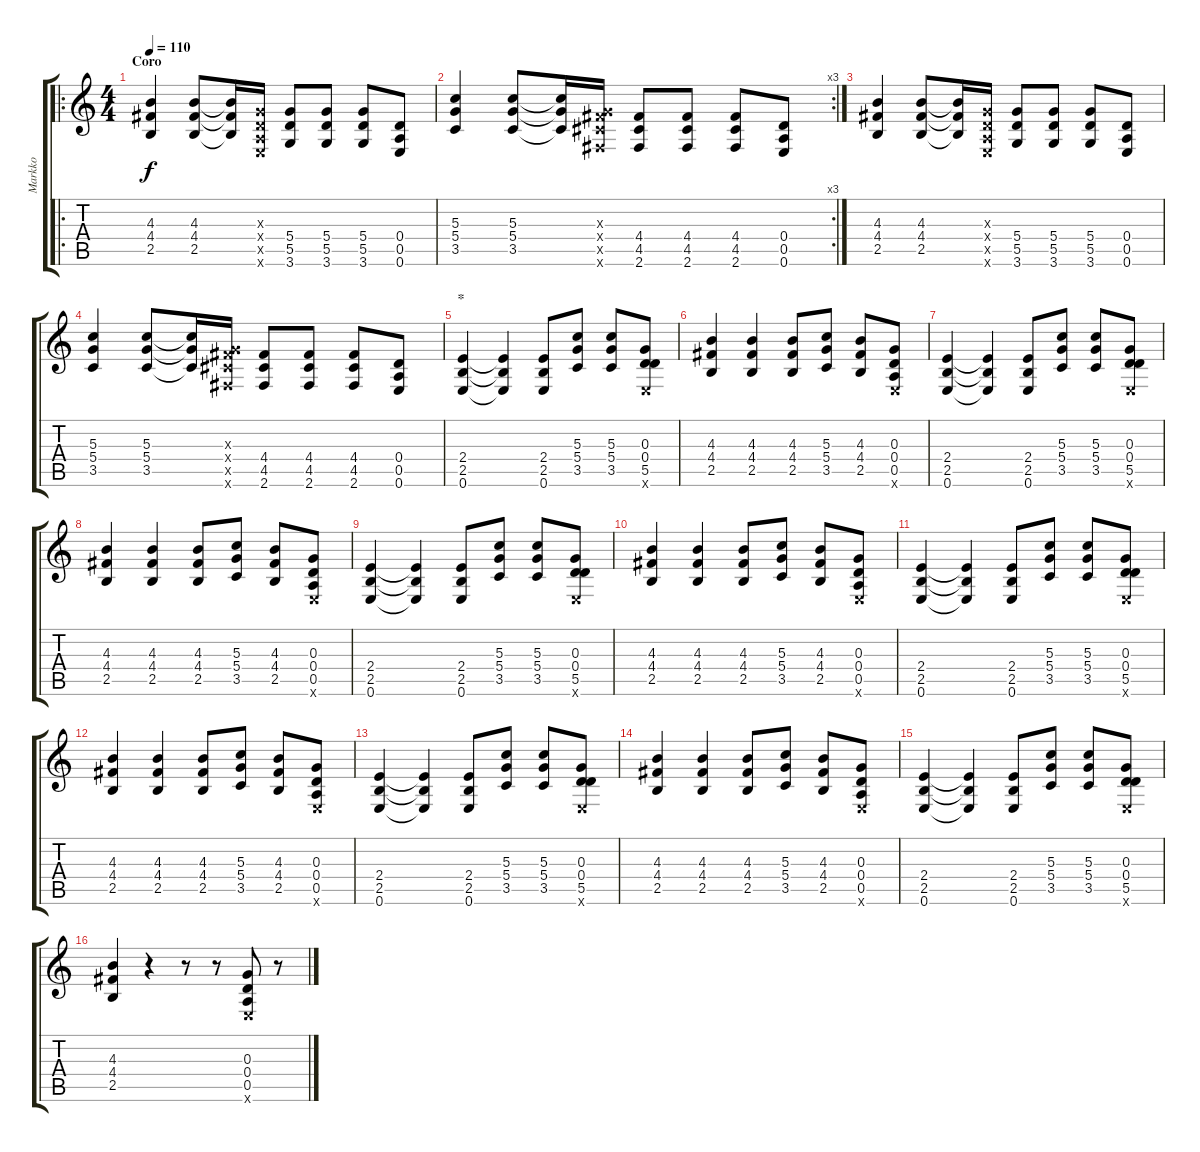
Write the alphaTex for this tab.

\track ("Markko " "Markko ") {instrument overdrivenguitar}
\staff {score tabs}
\tuning (E4 B3 G3 D3 A2 E2) {hide}
\ro
\ts (4 4)
\section ("" "Coro")
\tempo 110
\clef g2
\ks c
(4.3 4.4 2.5).4{dy f instrument overdrivenguitar} (4.3 4.4 2.5).8 (4.3{t} 4.4{t} 2.5{t}).16 (0.3{x} 0.4{x} 0.5{x} 0.6{x}).16 (5.4 5.5 3.6).8 (5.4 5.5 3.6).8 (5.4 5.5 3.6).8 (0.4 0.5 0.6).8 |
\rc 3
(5.3 5.4 3.5).4 (5.3 5.4 3.5).8 (5.3{t} 5.4{t} 3.5{t}).16 (0.3{x} 4.4{x} 4.5{x} 2.6{x}).16 (4.4 4.5 2.6).8 (4.4 4.5 2.6).8 (4.4 4.5 2.6).8 (0.4 0.5 0.6).8 |
(4.3 4.4 2.5).4{instrument overdrivenguitar} (4.3 4.4 2.5).8 (4.3{t} 4.4{t} 2.5{t}).16 (0.3{x} 0.4{x} 0.5{x} 0.6{x}).16 (5.4 5.5 3.6).8 (5.4 5.5 3.6).8 (5.4 5.5 3.6).8 (0.4 0.5 0.6).8 |
(5.3 5.4 3.5).4 (5.3 5.4 3.5).8 (5.3{t} 5.4{t} 3.5{t}).16 (0.3{x} 4.4{x} 4.5{x} 2.6{x}).16 (4.4 4.5 2.6).8 (4.4 4.5 2.6).8 (4.4 4.5 2.6).8 (0.4 0.5 0.6).8 |
\section ("" "*")
(2.4 2.5 0.6).4 (2.4{t} 2.5{t} 0.6{t}).4 (2.4 2.5 0.6).8 (5.3 5.4 3.5).8 (5.3 5.4 3.5).8 (0.3 0.4 5.5 0.6{x}).8 |
(4.3 4.4 2.5).4 (4.3 4.4 2.5).4 (4.3 4.4 2.5).8 (5.3 5.4 3.5).8 (4.3 4.4 2.5).8 (0.3 0.4 0.5 0.6{x}).8 |
(2.4 2.5 0.6).4 (2.4{t} 2.5{t} 0.6{t}).4 (2.4 2.5 0.6).8 (5.3 5.4 3.5).8 (5.3 5.4 3.5).8 (0.3 0.4 5.5 0.6{x}).8 |
(4.3 4.4 2.5).4 (4.3 4.4 2.5).4 (4.3 4.4 2.5).8 (5.3 5.4 3.5).8 (4.3 4.4 2.5).8 (0.3 0.4 0.5 0.6{x}).8 |
(2.4 2.5 0.6).4 (2.4{t} 2.5{t} 0.6{t}).4 (2.4 2.5 0.6).8 (5.3 5.4 3.5).8 (5.3 5.4 3.5).8 (0.3 0.4 5.5 0.6{x}).8 |
(4.3 4.4 2.5).4 (4.3 4.4 2.5).4 (4.3 4.4 2.5).8 (5.3 5.4 3.5).8 (4.3 4.4 2.5).8 (0.3 0.4 0.5 0.6{x}).8 |
(2.4 2.5 0.6).4 (2.4{t} 2.5{t} 0.6{t}).4 (2.4 2.5 0.6).8 (5.3 5.4 3.5).8 (5.3 5.4 3.5).8 (0.3 0.4 5.5 0.6{x}).8 |
(4.3 4.4 2.5).4 (4.3 4.4 2.5).4 (4.3 4.4 2.5).8 (5.3 5.4 3.5).8 (4.3 4.4 2.5).8 (0.3 0.4 0.5 0.6{x}).8 |
(2.4 2.5 0.6).4 (2.4{t} 2.5{t} 0.6{t}).4 (2.4 2.5 0.6).8 (5.3 5.4 3.5).8 (5.3 5.4 3.5).8 (0.3 0.4 5.5 0.6{x}).8 |
(4.3 4.4 2.5).4 (4.3 4.4 2.5).4 (4.3 4.4 2.5).8 (5.3 5.4 3.5).8 (4.3 4.4 2.5).8 (0.3 0.4 0.5 0.6{x}).8 |
(2.4 2.5 0.6).4 (2.4{t} 2.5{t} 0.6{t}).4 (2.4 2.5 0.6).8 (5.3 5.4 3.5).8 (5.3 5.4 3.5).8 (0.3 0.4 5.5 0.6{x}).8 |
(4.3 4.4 2.5).4 r.4 r.8 r.8 (0.3 0.4 0.5 0.6{x}).8 r.8
